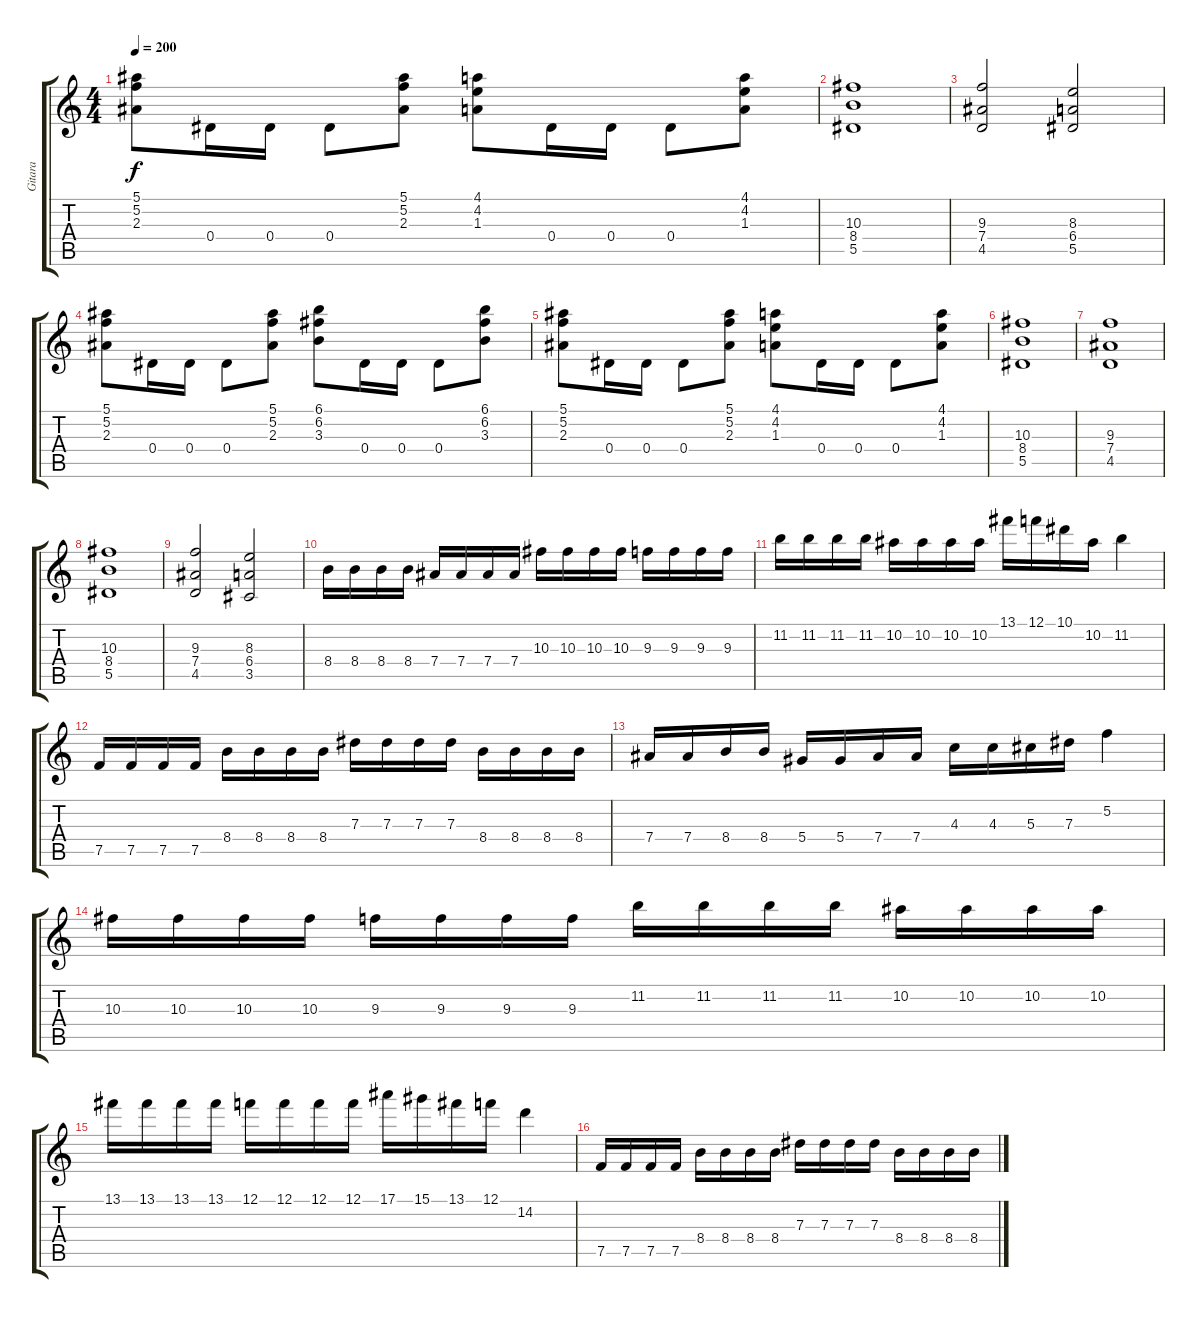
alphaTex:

\track ("Gitara" "Gitara") {instrument overdrivenguitar}
\staff {score tabs}
\tuning (F4 C4 Ab3 Eb3 Bb2 F2) {hide}
\ts (4 4)
\tempo 200
\clef g2
\ks c
(5.1 5.2 2.3).8{dy f} 0.4.16 0.4.16 0.4.8 (5.1 5.2 2.3).8 (4.1 4.2 1.3).8 0.4.16 0.4.16 0.4.8 (4.1 4.2 1.3).8 |
(10.3 8.4 5.5).1 |
(9.3 7.4 4.5).2 (8.3 6.4 5.5).2 |
(5.1 5.2 2.3).8 0.4.16 0.4.16 0.4.8 (5.1 5.2 2.3).8 (6.1 6.2 3.3).8 0.4.16 0.4.16 0.4.8 (6.1 6.2 3.3).8 |
(5.1 5.2 2.3).8 0.4.16 0.4.16 0.4.8 (5.1 5.2 2.3).8 (4.1 4.2 1.3).8 0.4.16 0.4.16 0.4.8 (4.1 4.2 1.3).8 |
(10.3 8.4 5.5).1 |
(9.3 7.4 4.5).1 |
(10.3 8.4 5.5).1 |
(9.3 7.4 4.5).2 (8.3 6.4 3.5).2 |
8.4.16 8.4.16 8.4.16 8.4.16 7.4.16 7.4.16 7.4.16 7.4.16 10.3.16 10.3.16 10.3.16 10.3.16 9.3.16 9.3.16 9.3.16 9.3.16 |
11.2.16 11.2.16 11.2.16 11.2.16 10.2.16 10.2.16 10.2.16 10.2.16 13.1.16 12.1.16 10.1.16 10.2.16 11.2.4 |
7.5.16 7.5.16 7.5.16 7.5.16 8.4.16 8.4.16 8.4.16 8.4.16 7.3.16 7.3.16 7.3.16 7.3.16 8.4.16 8.4.16 8.4.16 8.4.16 |
7.4.16 7.4.16 8.4.16 8.4.16 5.4.16 5.4.16 7.4.16 7.4.16 4.3.16 4.3.16 5.3.16 7.3.16 5.2.4 |
10.3.16 10.3.16 10.3.16 10.3.16 9.3.16 9.3.16 9.3.16 9.3.16 11.2.16 11.2.16 11.2.16 11.2.16 10.2.16 10.2.16 10.2.16 10.2.16 |
13.1.16 13.1.16 13.1.16 13.1.16 12.1.16 12.1.16 12.1.16 12.1.16 17.1.16 15.1.16 13.1.16 12.1.16 14.2.4 |
7.5.16 7.5.16 7.5.16 7.5.16 8.4.16 8.4.16 8.4.16 8.4.16 7.3.16 7.3.16 7.3.16 7.3.16 8.4.16 8.4.16 8.4.16 8.4.16
